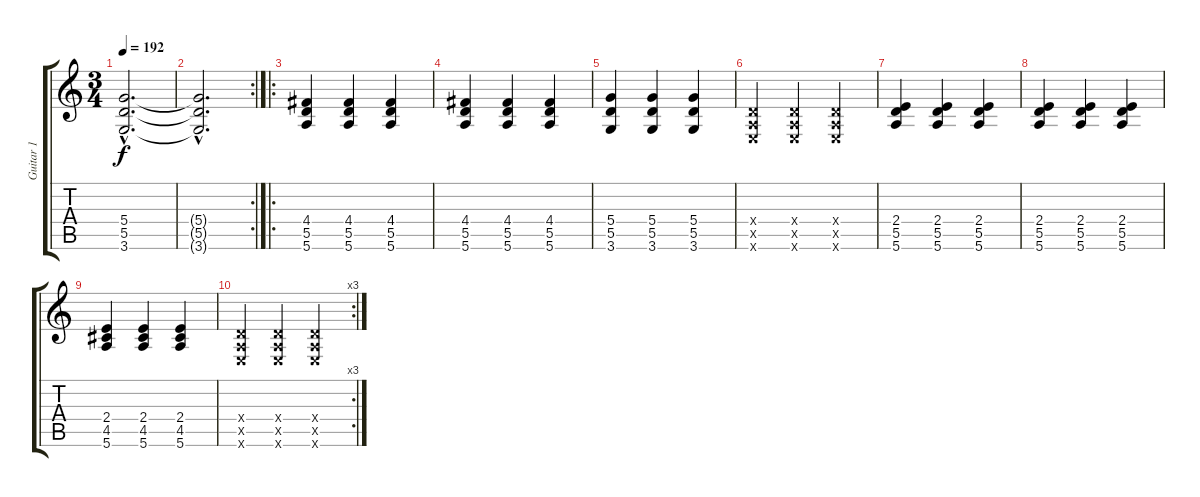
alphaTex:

\track ("Guitar 1" "Guitar 1") {instrument distortionguitar}
\staff {score tabs}
\tuning (E4 B3 G3 D3 A2 E2) {hide}
\ts (3 4)
\tempo 192
\clef g2
\ks c
(5.4{hac t} 5.5{hac t} 3.6{hac t}).2{d dy f} |
\rc 2
(5.4{hac t} 5.5{hac t} 3.6{hac t}).2{d} |
\ro
(4.4 5.5 5.6).4 (4.4 5.5 5.6).4 (4.4 5.5 5.6).4 |
(4.4 5.5 5.6).4 (4.4 5.5 5.6).4 (4.4 5.5 5.6).4 |
(5.4 5.5 3.6).4 (5.4 5.5 3.6).4 (5.4 5.5 3.6).4 |
(0.4{x} 0.5{x} 0.6{x}).4 (0.4{x} 0.5{x} 0.6{x}).4 (0.4{x} 0.5{x} 0.6{x}).4 |
(2.4 5.5 5.6).4 (2.4 5.5 5.6).4 (2.4 5.5 5.6).4 |
(2.4 5.5 5.6).4 (2.4 5.5 5.6).4 (2.4 5.5 5.6).4 |
(2.4 4.5 5.6).4 (2.4 4.5 5.6).4 (2.4 4.5 5.6).4 |
\rc 3
(0.4{x} 0.5{x} 0.6{x}).4 (0.4{x} 0.5{x} 0.6{x}).4 (0.4{x} 0.5{x} 0.6{x}).4
